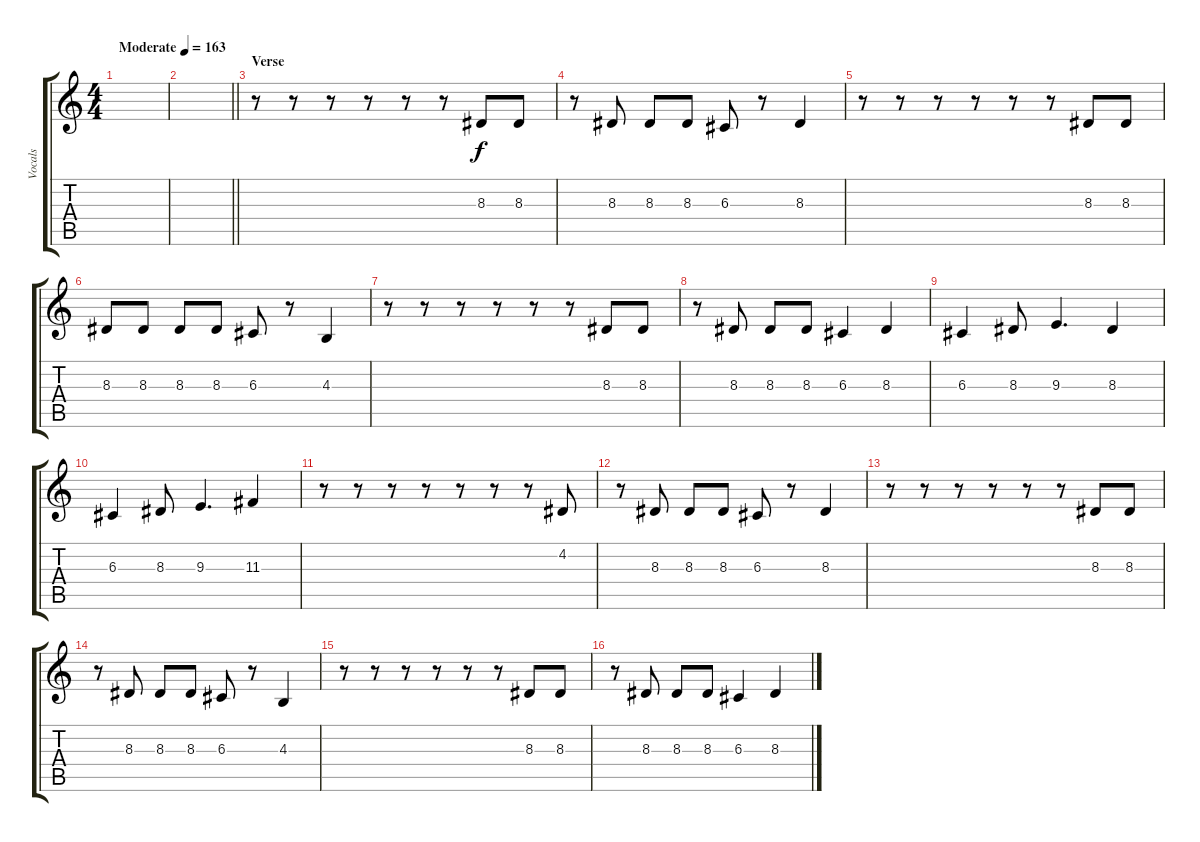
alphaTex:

\track ("Vocals" "Vocals") {instrument lead1square}
\staff {score tabs}
\tuning (E4 B3 G3 D3 A2 E2) {hide}
\ts (4 4)
\tempo (163 "Moderate")
\clef g2
\ks c
|
\barLineRight lightlight
|
\section ("" "Verse")
r.8 r.8 r.8 r.8 r.8 r.8 8.3.8 8.3.8 |
r.8 8.3.8 8.3.8 8.3.8 6.3.8 r.8 8.3.4 |
r.8 r.8 r.8 r.8 r.8 r.8 8.3.8 8.3.8 |
8.3.8 8.3.8 8.3.8 8.3.8 6.3.8 r.8 4.3.4 |
r.8 r.8 r.8 r.8 r.8 r.8 8.3.8 8.3.8 |
r.8 8.3.8 8.3.8 8.3.8 6.3.4 8.3.4 |
6.3.4 8.3.8 9.3.4{d} 8.3.4 |
6.3.4 8.3.8 9.3.4{d} 11.3.4 |
r.8 r.8 r.8 r.8 r.8 r.8 r.8 4.2.8 |
r.8 8.3.8 8.3.8 8.3.8 6.3.8 r.8 8.3.4 |
r.8 r.8 r.8 r.8 r.8 r.8 8.3.8 8.3.8 |
r.8 8.3.8 8.3.8 8.3.8 6.3.8 r.8 4.3.4 |
r.8 r.8 r.8 r.8 r.8 r.8 8.3.8 8.3.8 |
r.8 8.3.8 8.3.8 8.3.8 6.3.4 8.3.4
